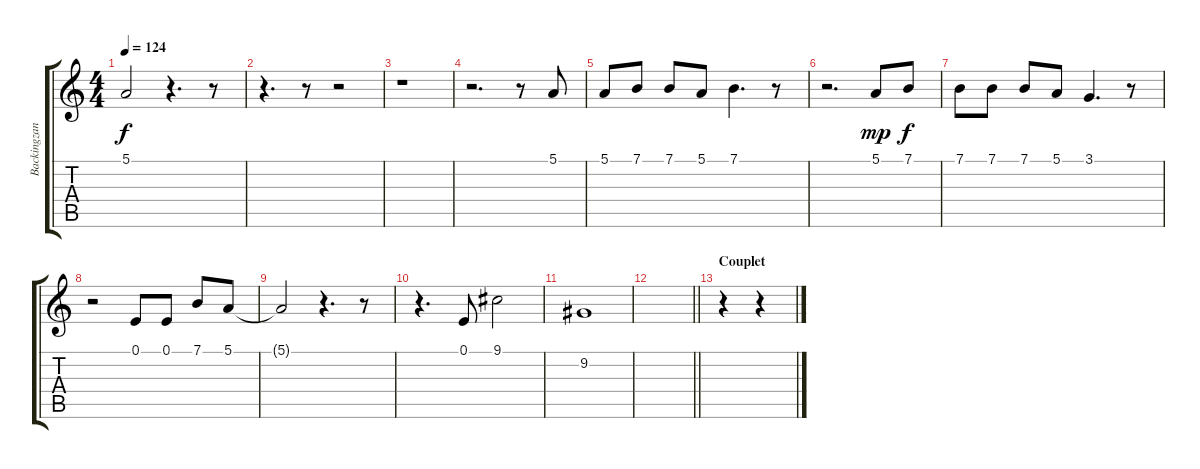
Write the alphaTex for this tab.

\track ("Backingzang" "Backingzan") {instrument clarinet}
\staff {score tabs}
\tuning (E4 B3 G3 D3 A2 E2) {hide}
\ts (4 4)
\tempo 124
\clef g2
\ks c
5.1{t}.2{dy f} r.4{d} r.8 |
r.4{d} r.8 r.2 |
r.1 |
r.2{d} r.8 5.1.8 |
5.1.8 7.1.8 7.1.8 5.1.8 7.1.4{d} r.8 |
r.2{d} 5.1.8{dy mp} 7.1.8{dy f} |
7.1.8 7.1.8 7.1.8 5.1.8 3.1.4{d} r.8 |
r.2 0.1.8 0.1.8 7.1.8 5.1.8 |
5.1{t}.2 r.4{d} r.8 |
r.4{d} 0.1.8 9.1.2 |
9.2.1 |
\barLineRight lightlight
|
\section ("" "Couplet")
r.4 r.4
